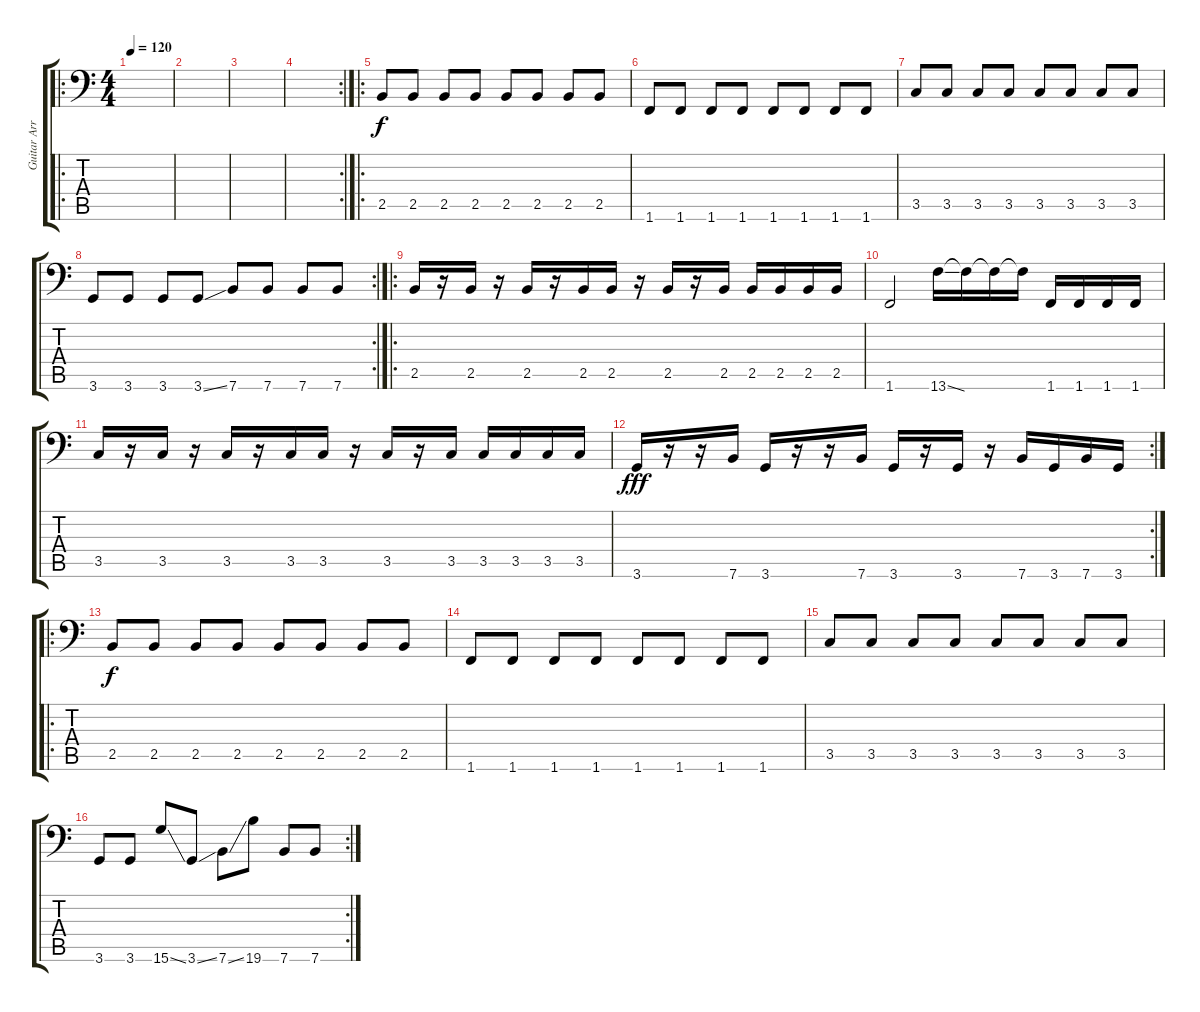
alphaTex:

\track ("Guitar Arranged to bass" "Guitar Arr") {instrument electricbasspick}
\staff {score tabs}
\tuning (E3 B2 G2 D2 A1 E1) {hide}
\ro
\ts (4 4)
\tempo 120
\clef f4
\ks c
|
|
|
\rc 2
|
\ro
2.5.8 2.5.8 2.5.8 2.5.8 2.5.8 2.5.8 2.5.8 2.5.8 |
1.6.8 1.6.8 1.6.8 1.6.8 1.6.8 1.6.8 1.6.8 1.6.8 |
3.5.8 3.5.8 3.5.8 3.5.8 3.5.8 3.5.8 3.5.8 3.5.8 |
\rc 2
3.6.8 3.6.8 3.6.8 3.6{ss}.8 7.6.8 7.6.8 7.6.8 7.6.8 |
\ro
2.5.16 r.16 2.5.16 r.16 2.5.16 r.16 2.5.16 2.5.16 r.16 2.5.16 r.16 2.5.16 2.5.16 2.5.16 2.5.16 2.5.16 |
1.6.2 13.6{ss}.16 13.6{t}.16 13.6{t}.16 13.6{t}.16 1.6.16 1.6.16 1.6.16 1.6.16 |
3.5.16 r.16 3.5.16 r.16 3.5.16 r.16 3.5.16 3.5.16 r.16 3.5.16 r.16 3.5.16 3.5.16 3.5.16 3.5.16 3.5.16 |
\rc 2
3.6.16{dy fff} r.16 r.16 7.6.16 3.6.16 r.16 r.16 7.6.16 3.6.16 r.16 3.6.16 r.16 7.6.16 3.6.16 7.6.16 3.6.16 |
\ro
2.5.8{dy f} 2.5.8 2.5.8 2.5.8 2.5.8 2.5.8 2.5.8 2.5.8 |
1.6.8 1.6.8 1.6.8 1.6.8 1.6.8 1.6.8 1.6.8 1.6.8 |
3.5.8 3.5.8 3.5.8 3.5.8 3.5.8 3.5.8 3.5.8 3.5.8 |
\rc 2
3.6.8 3.6.8 15.6{ss}.8{instrument slapbass1} 3.6{ss}.8 7.6{ss}.8 19.6.8 7.6.8{instrument electricbasspick} 7.6.8
